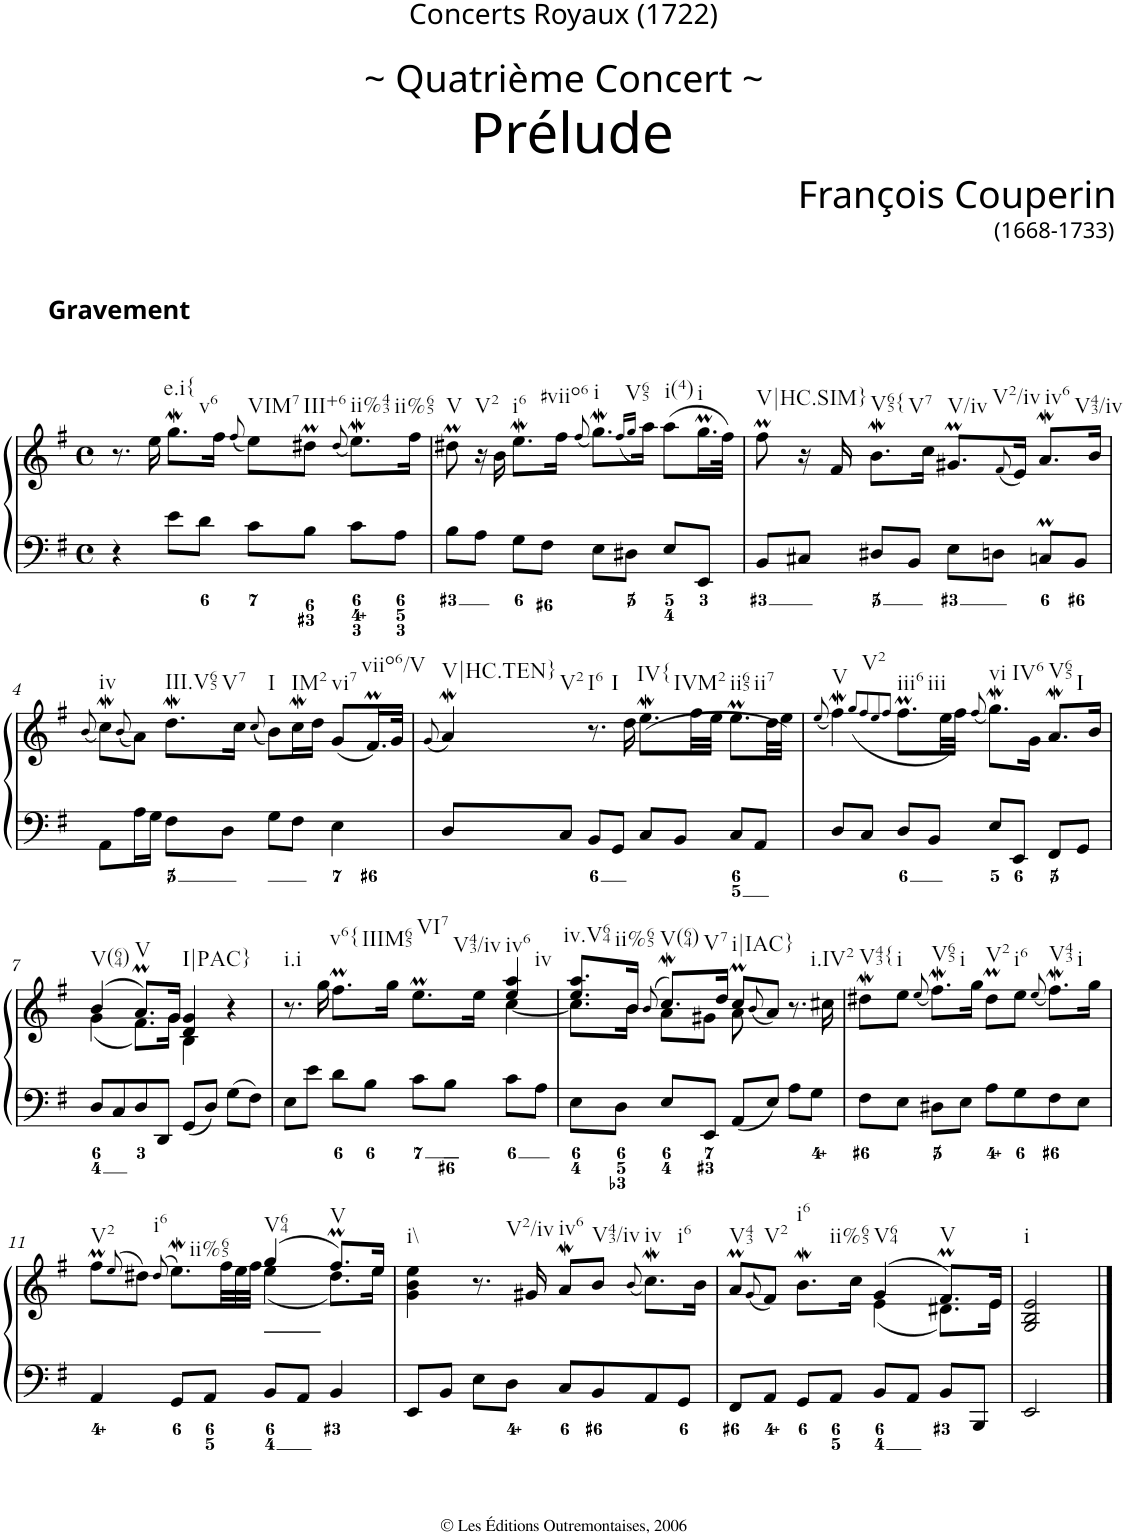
**kern	**kern
*part1	*part1
*staff2	*staff1
*I"Clavecin	*
*clefF4	*clefG2
*k[f#]	*k[f#]
*e:	*e:
*M4/4	*M4/4
*met(c)	*met(c)
=1	=1
!	!LO:TX:a:B:t=Gravement
4r	8.r
.	16ee\
!	!LO:TX:b:t=e.i{
!	!LO:TX:b:t=v6
8e\L	8.ggw\L
8d\J	.
.	16ff#\Jk
.	(<8qff#/
!	!LO:TX:b:t=VIM7
8c\L	8ee\L)
!	!LO:TX:b:t=III+6
8B\J	8dd#Xm\J
.	(<8qdd#/
!	!LO:TX:b:t=ii%43
!	!LO:TX:b:t=ii%65
8c\L	8.eeW\L)
8A\J	.
.	16ff#\Jk
=2	=2
!	!LO:TX:b:t=V
8B\L	8dd#Xm\
!	!LO:TX:b:t=V2
8A\J	16r
.	16b\
!	!LO:TX:b:t=i6
!	!LO:TX:b:t=#viio6
8G\L	8.eeW\L
8F#\J	.
.	16ff#\Jk
.	(<8qff#/
!	!LO:TX:b:t=i
!	!LO:TX:b:t=V65
8E\L	8.ggw\L)
8D#X\J	.
.	(<16qff#/LL
.	16qgg/JJ
.	16aa\Jk)
!	!LO:TX:b:t=i(4)
8E/L	(>8aa\L
!	!LO:TX:b:t=i
8EE/J	16.ggM\L
.	32ff#\JJk)
=3	=3
!	!LO:TX:b:t=V|HC.SIM}
8BB/L	8ff#m\
8C#X/J	16r
.	16f#/
!	!LO:TX:b:t=V65{
!	!LO:TX:b:t=V7
8D#X/L	8.bW\L
8BB/J	.
.	16cc\Jk
!	!LO:TX:b:t=V/iv
!	!LO:TX:b:t=V2/iv
8E\L	8.g#Xm/L
8Dn\J	.
.	(<8qf#/
.	16e/Jk)
!	!LO:TX:b:t=iv6
!	!LO:TX:b:t=V43/iv
8CnM/L	8.aW/L
8BB/J	.
.	16b/Jk
!!LO:LB:g=z
=4	=4
.	(<8qb/
!	!LO:TX:b:t=iv
8AA\L	8ccw\L)
.	(<8qb/
16A\L	8a\J)
16G\JJ	.
!	!LO:TX:b:t=III.V65
!	!LO:TX:b:t=V7
8F#\L	8.ddW\L
8D\J	.
.	16cc\Jk
.	(<8qcc/
!	!LO:TX:b:t=I
8G\L	8b\L)
!	!LO:TX:b:t=IM2
8F#\J	16ccw\L
.	16dd\JJ
!	!LO:TX:b:t=vi7
4E\	(<8g/L
!	!LO:TX:b:t=viio6/V
.	16.f#m/L)
.	32g/JJk
=5	=5
.	(<8qg/
!	!LO:TX:b:t=V|HC.TEN}
!	!LO:TX:b:t=V2
8D/L	4aW/)
8C/J	.
!	!LO:TX:b:t=I6
!	!LO:TX:b:t=I
8BB/L	8.r
8GG/J	.
.	16dd\
!	!LO:TX:b:t=IV{
!	!LO:TX:b:t=IVM2
8C/L	(>8.eeW\L
8BB/J	.
.	32ff#\LL
.	32ee\JJJ
!	!LO:TX:b:t=ii65
!	!LO:TX:b:t=ii7
8C/L	8.eeM\L
8AA/J	.
.	32dd\LL
.	32ee\JJJ)
=6	=6
.	(<8qee/
!	!LO:TX:b:t=V
!	!LO:TX:b:t=V2
8D/L	4ff#W\)
8C/J	.
.	(<8qgg/L
.	8qff#/
.	8qee/
.	8qff#/J
!	!LO:TX:b:t=iii6
!	!LO:TX:b:t=iii
8D/L	8.ff#m\L
8BB/J	.
.	32ee\LL
.	32ff#\JJJ)
.	(<8qff#/
!	!LO:TX:b:t=vi
!	!LO:TX:b:t=IV6
8E/L	8.ggw\L)
8EE/J	.
.	16g\Jk
!	!LO:TX:b:t=V65
!	!LO:TX:b:t=I
8FF#/L	8.aW/L
8GG/J	.
.	16b/Jk
!!LO:LB:g=z
=7	=7
*	*^
!	!LO:TX:b:t=V(64)	!
8D/L	(>4b/	(<4g\
8C/	.	.
!	!LO:TX:b:t=V	!
8D/	8.aM/L)	8.f#\L)
8DD/J	.	.
.	16g/Jk	16g\Jk
!	!LO:TX:b:t=I|PAC}	!
8GG/L	4d/ 4g/	4B\
8D/J	.	.
8G\L	4r	4ryy
8F#\J	.	.
=8	=8	=8
!	!LO:TX:b:t=i.i	!
8E\L	8.r	2.ryy
8e\J	.	.
.	16gg\	.
!	!LO:TX:b:t=v6{	!
!	!LO:TX:b:t=IIIM65	!
8d\L	8.ff#m\L	.
8B\J	.	.
.	16gg\Jk	.
!	!LO:TX:b:t=VI7	!
!	!LO:TX:b:t=V43/iv	!
8c\L	8.eeM\L	.
8B\J	.	.
.	16ee\Jk	.
!	!LO:TX:b:t=iv6	!
!	!LO:TX:b:t=iv	!
8c\L	4ee/ 4aa/	[<4cc\
8A\J	.	.
=9	=9	=9
!	!LO:TX:b:t=iv.V64	!
!	!LO:TX:b:t=ii%65	!
8E\L	8.ee/ 8.aa/L	8.cc\L]
8D\J	.	.
.	16b/Jk	16b\Jk
.	(>8qb/	.
!	!LO:TX:b:t=V(64)	!
!	!LO:TX:b:t=V7	!
8E/L	8.ccw/L)	8a\L
8EE/J	.	8g#X\J
.	16dd/Jk	.
!	!LO:TX:b:t=i|IAC}	!
8AA/L	8ccM/L	8a\
.	(<8qb/	.
8E/J	8a/J)	4.ryy
!	!LO:TX:b:t=i.IV2	!
8A\L	8.r	.
8G\J	.	.
.	16cc#X\	.
*	*v	*v
=10	=10
!	!LO:TX:b:t=V43{
8F#\L	8dd#XW\L
!	!LO:TX:b:t=i
8E\J	8ee\J
.	(<8qee/
!	!LO:TX:b:t=V65
!	!LO:TX:b:t=i
8D#X\L	8.ff#W\L)
8E\J	.
.	16gg\Jk
!	!LO:TX:b:t=V2
8A\L	8dd#m\L
!	!LO:TX:b:t=i6
8G\	8ee\J
.	(<8qee/
!	!LO:TX:b:t=V43
!	!LO:TX:b:t=i
8F#\	8.ff#W\L)
8E\J	.
.	16gg\Jk
!!LO:LB:g=z
=11	=11
*	*^
!	!LO:TX:b:t=V2	!
4AA/	8ff#m\L	2ryy
.	(>8qee/	.
.	8dd#X\J)	.
.	(>8qdd#/	.
!	!LO:TX:b:t=i6	!
!	!LO:TX:b:t=ii%65	!
8GG/L	8.eeW\L)	.
8AA/J	.	.
*	*Xtuplet	*
.	48ff#\LL	.
.	48ee\	.
.	48ff#\JJJ	.
!	!LO:TX:b:t=V64	!
8BB/L	(>4gg/	(<4ee\
8AA/J	.	.
!	!LO:TX:b:t=V	!
4BB/	8.ff#m/L)	8.dd#\L)
.	16ee/Jk	16ee\Jk
=12	=12	=12
!	!LO:TX:b:t=i\\	!
*	*v	*v
8EE/L	4g\ 4b\ 4ee\
8BB/J	.
!	!LO:TX:b:t=V2/iv
8E\L	8.r
8D\J	.
.	16g#X/
!	!LO:TX:b:t=iv6
8C/L	8aW/L
!	!LO:TX:b:t=V43/iv
8BB/	8b/J
.	(<8qb/
!	!LO:TX:b:t=iv
!	!LO:TX:b:t=i6
8AA/	8.ccw\L)
8GG/J	.
.	16b\Jk
=13	=13
*	*^
!	!LO:TX:b:t=V43	!
8FF#/L	8aM/L	2ryy
.	(<8qg/	.
!	!LO:TX:b:t=V2	!
8AA/J	8f#/J)	.
!	!LO:TX:b:t=i6	!
!	!LO:TX:b:t=ii%65	!
8GG/L	8.bW\L	.
8AA/J	.	.
.	16cc\Jk	.
!	!LO:TX:b:t=V64	!
8BB/L	(>4g/	(<4e\
8AA/J	.	.
!	!LO:TX:b:t=V	!
8BB/L	8.f#m/L)	8.d#X\L)
8BBB/J	.	.
.	16e/Jk	16e\Jk
=14	=14	=14
!	!LO:TX:b:t=i	!
*	*v	*v
2EE/	2G/ 2B/ 2e/
==	==
*-	*-
